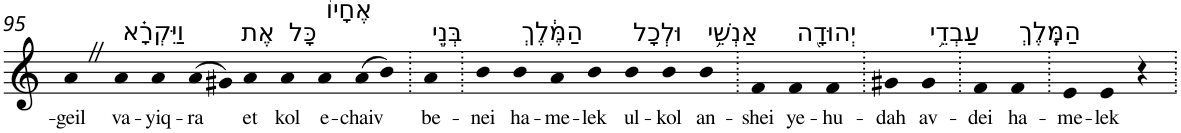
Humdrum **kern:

**kern	**text
*part1	*part1
*staff1	*staff1
*I"Piano	*
*I'Pno	*
!!LO:PB:g=z
*clefG2	*
*k[]	*
=95	=95
!	!LO:LY:b
4aZ	-geil
!LO:TX:a:t=וַיִּקְרָ֗א	!
!	!LO:LY:b
4a	va-
!	!LO:LY:b
4a	-yiq-
!	!LO:LY:b
(>8a	-ra
8g#X)	.
!LO:TX:a:t=אֶת	!
!	!LO:LY:b
4a	et
!LO:TX:a:t=כָּל	!
!	!LO:LY:b
4a	kol
!LO:TX:a:t=אֶחָיו֙	!
!	!LO:LY:b
4a	e-
!	!LO:LY:b
(>8a	-chaiv
8b)	.
=96.	=96.
!LO:TX:a:t=בְּנֵ֣י	!
!	!LO:LY:b
4a	be-
=97.	=97.
!	!LO:LY:b
4b	-nei
!LO:TX:a:t=הַמֶּ֔לֶךְ	!
!	!LO:LY:b
4b	ha-
!	!LO:LY:b
4a	-me-
!	!LO:LY:b
4b	-lek
!LO:TX:a:t=וּלְכָל	!
!	!LO:LY:b
4b	ul-
!	!LO:LY:b
4b	-kol
!LO:TX:a:t=אַנְשֵׁ֥י	!
!	!LO:LY:b
4b	an-
=98.	=98.
!	!LO:LY:b
4f	-shei
!LO:TX:a:t=יְהוּדָ֖ה	!
!	!LO:LY:b
4f	ye-
!	!LO:LY:b
4f	-hu-
=99.	=99.
!	!LO:LY:b
4g#X	-dah
!LO:TX:a:t=עַבְדֵ֥י	!
!	!LO:LY:b
4g#	av-
=100.	=100.
!	!LO:LY:b
4f	-dei
!LO:TX:a:t=הַמֶּֽלֶךְ	!
!	!LO:LY:b
4f	ha-
=101.	=101.
!	!LO:LY:b
4e	-me-
!	!LO:LY:b
4e	-lek
4r	.
=.	=.
*-	*-
